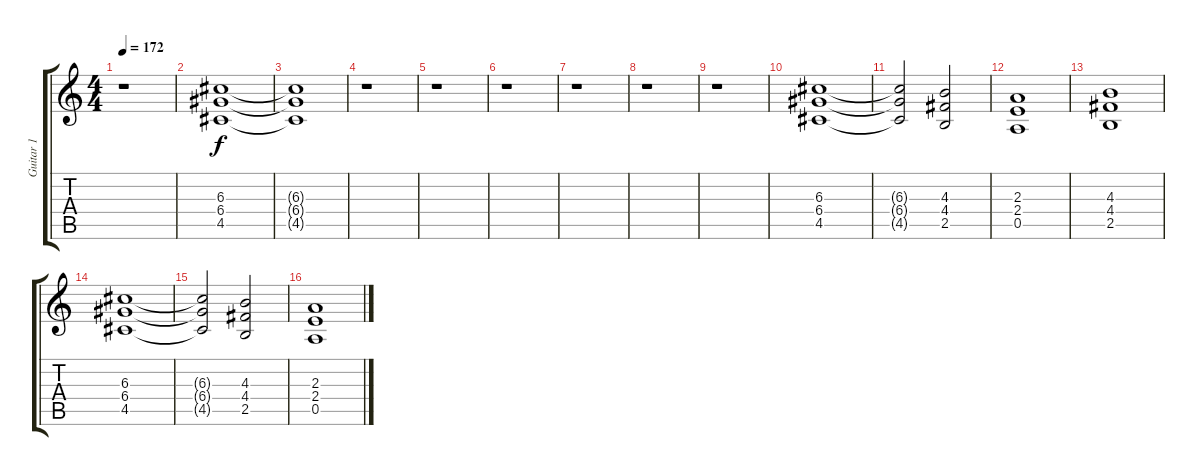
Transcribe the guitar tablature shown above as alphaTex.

\track ("Guitar 1" "Guitar 1") {instrument overdrivenguitar}
\staff {score tabs}
\tuning (E4 B3 G3 D3 A2 E2) {hide}
\ts (4 4)
\tempo 172
\clef g2
\ks c
r.1{dy f} |
(6.3 6.4 4.5).1{volume 0} |
(6.3{t} 6.4{t} 4.5{t}).1 |
r.1 |
r.1 |
\section ("" "")
r.1 |
r.1 |
r.1 |
r.1 |
\section ("" "")
(6.3 6.4 4.5).1{volume 13} |
(6.3{t} 6.4{t} 4.5{t}).2 (4.3 4.4 2.5).2 |
(2.3 2.4 0.5).1 |
(4.3 4.4 2.5).1 |
(6.3 6.4 4.5).1 |
(6.3{t} 6.4{t} 4.5{t}).2 (4.3 4.4 2.5).2 |
(2.3 2.4 0.5).1
